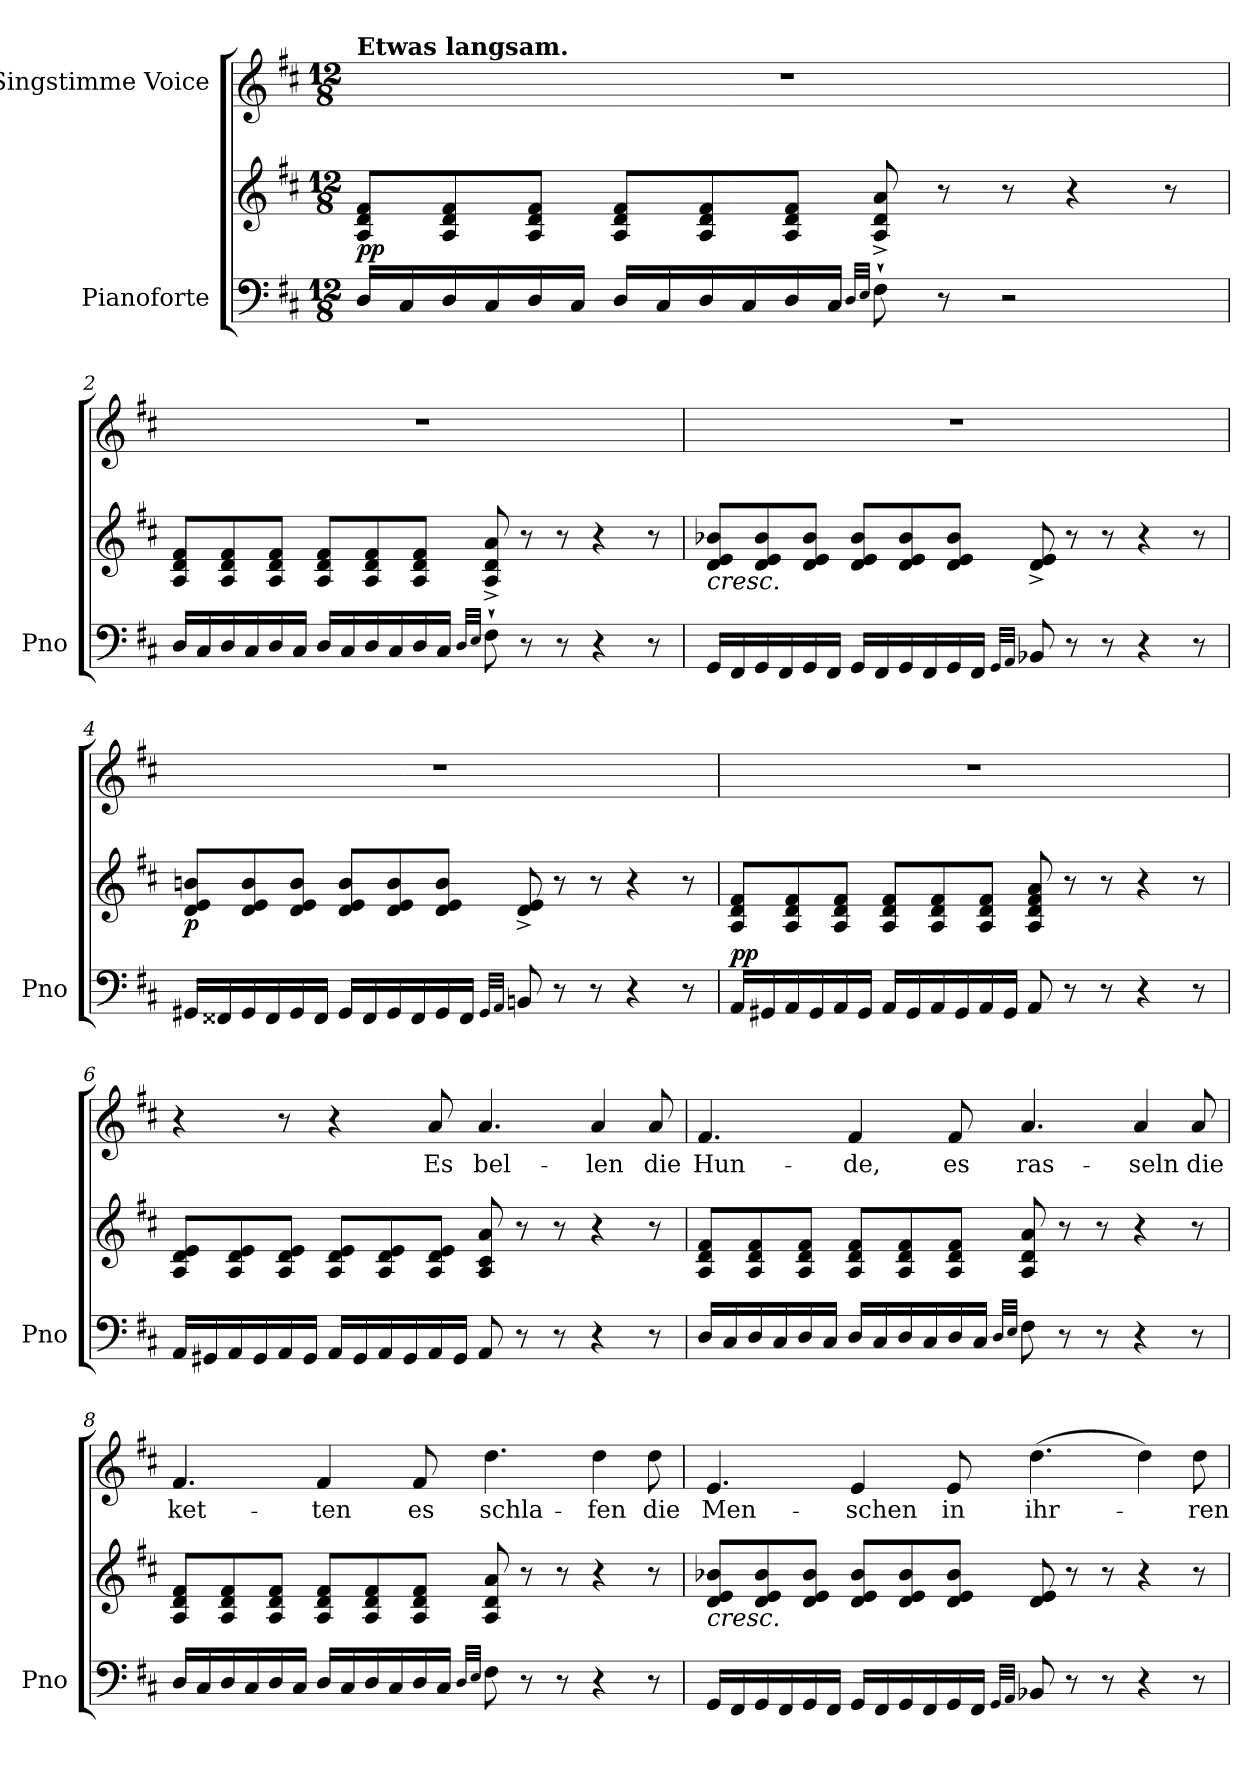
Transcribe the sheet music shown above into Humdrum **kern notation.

**kern	**kern	**dynam	**kern	**text
*part2	*part2	*part2	*part1	*part1
*staff3	*staff2	*staff2/3	*staff1	*staff1
*I"Pianoforte	*	*	*I"Singstimme Voice	*
*I'Pno	*	*	*	*
*clefF4	*clefG2	*	*clefG2	*
*k[f#c#]	*k[f#c#]	*	*k[f#c#]	*
*M12/8	*M12/8	*	*M12/8	*
=1	=1	=1	=1	=1
!	!	!	!LO:TX:a:B:t=Etwas langsam.	!
!	!	!LO:DY:b	!	!
16D/LL	8A/ 8d/ 8f#/L	pp	1.r	.
16C#/	.	.	.	.
16D/	8A/ 8d/ 8f#/	.	.	.
16C#/	.	.	.	.
16D/	8A/ 8d/ 8f#/J	.	.	.
16C#/JJ	.	.	.	.
16D/LL	8A/ 8d/ 8f#/L	.	.	.
16C#/	.	.	.	.
16D/	8A/ 8d/ 8f#/	.	.	.
16C#/	.	.	.	.
16D/	8A/ 8d/ 8f#/J	.	.	.
16C#/JJ	.	.	.	.
32qD/LLL	.	.	.	.
32qE/JJJ	.	.	.	.
8F#`\	8A/^> 8d/^> 8a/^>	.	.	.
8r	8r	.	.	.
2r	8r	.	.	.
.	4r	.	.	.
.	8r	.	.	.
=2	=2	=2	=2	=2
16D/LL	8A/ 8d/ 8f#/L	.	1.r	.
16C#/	.	.	.	.
16D/	8A/ 8d/ 8f#/	.	.	.
16C#/	.	.	.	.
16D/	8A/ 8d/ 8f#/J	.	.	.
16C#/JJ	.	.	.	.
16D/LL	8A/ 8d/ 8f#/L	.	.	.
16C#/	.	.	.	.
16D/	8A/ 8d/ 8f#/	.	.	.
16C#/	.	.	.	.
16D/	8A/ 8d/ 8f#/J	.	.	.
16C#/JJ	.	.	.	.
32qD/LLL	.	.	.	.
32qE/JJJ	.	.	.	.
8F#`\	8A/^> 8d/^> 8a/^>	.	.	.
8r	8r	.	.	.
8r	8r	.	.	.
4r	4r	.	.	.
8r	8r	.	.	.
=3	=3	=3	=3	=3
!	!LO:TX:b:i:t=cresc.	!	!	!
16GG/LL	8d/ 8e/ 8b-X/L	.	1.r	.
16FF#/	.	.	.	.
16GG/	8d/ 8e/ 8b-/	.	.	.
16FF#/	.	.	.	.
16GG/	8d/ 8e/ 8b-/J	.	.	.
16FF#/JJ	.	.	.	.
16GG/LL	8d/ 8e/ 8b-/L	.	.	.
16FF#/	.	.	.	.
16GG/	8d/ 8e/ 8b-/	.	.	.
16FF#/	.	.	.	.
16GG/	8d/ 8e/ 8b-/J	.	.	.
16FF#/JJ	.	.	.	.
32qGG/LLL	.	.	.	.
32qAA/JJJ	.	.	.	.
8BB-X/	8d/^ 8e/^	.	.	.
8r	8r	.	.	.
8r	8r	.	.	.
4r	4r	.	.	.
8r	8r	.	.	.
=4	=4	=4	=4	=4
!	!	!LO:DY:b	!	!
16GG#X/LL	8d/ 8e/ 8bn/L	p	1.r	.
16FF##X/	.	.	.	.
16GG#/	8d/ 8e/ 8b/	.	.	.
16FF##/	.	.	.	.
16GG#/	8d/ 8e/ 8b/J	.	.	.
16FF##/JJ	.	.	.	.
16GG#/LL	8d/ 8e/ 8b/L	.	.	.
16FF##/	.	.	.	.
16GG#/	8d/ 8e/ 8b/	.	.	.
16FF##/	.	.	.	.
16GG#/	8d/ 8e/ 8b/J	.	.	.
16FF##/JJ	.	.	.	.
32qGG#/LLL	.	.	.	.
32qAA/JJJ	.	.	.	.
8BBn/	8d/^ 8e/^	.	.	.
8r	8r	.	.	.
8r	8r	.	.	.
4r	4r	.	.	.
8r	8r	.	.	.
=5	=5	=5	=5	=5
!	!	!LO:DY:a=2	!	!
16AA/LL	8A/ 8d/ 8f#/L	pp	1.r	.
16GG#X/	.	.	.	.
16AA/	8A/ 8d/ 8f#/	.	.	.
16GG#/	.	.	.	.
16AA/	8A/ 8d/ 8f#/J	.	.	.
16GG#/JJ	.	.	.	.
16AA/LL	8A/ 8d/ 8f#/L	.	.	.
16GG#/	.	.	.	.
16AA/	8A/ 8d/ 8f#/	.	.	.
16GG#/	.	.	.	.
16AA/	8A/ 8d/ 8f#/J	.	.	.
16GG#/JJ	.	.	.	.
8AA/	8A/ 8d/ 8f#/ 8a/	.	.	.
8r	8r	.	.	.
8r	8r	.	.	.
4r	4r	.	.	.
8r	8r	.	.	.
=6	=6	=6	=6	=6
16AA/LL	8A/ 8d/ 8e/L	.	4r	.
16GG#X/	.	.	.	.
16AA/	8A/ 8d/ 8e/	.	.	.
16GG#/	.	.	.	.
16AA/	8A/ 8d/ 8e/J	.	8r	.
16GG#/JJ	.	.	.	.
16AA/LL	8A/ 8d/ 8e/L	.	4r	.
16GG#/	.	.	.	.
16AA/	8A/ 8d/ 8e/	.	.	.
16GG#/	.	.	.	.
16AA/	8A/ 8d/ 8e/J	.	8a/	Es
16GG#/JJ	.	.	.	.
8AA/	8A/ 8c#/ 8a/	.	4.a/	bel-
8r	8r	.	.	.
8r	8r	.	.	.
4r	4r	.	4a/	-len
8r	8r	.	8a/	die
=7	=7	=7	=7	=7
16D/LL	8A/ 8d/ 8f#/L	.	4.f#/	Hun-
16C#/	.	.	.	.
16D/	8A/ 8d/ 8f#/	.	.	.
16C#/	.	.	.	.
16D/	8A/ 8d/ 8f#/J	.	.	.
16C#/JJ	.	.	.	.
16D/LL	8A/ 8d/ 8f#/L	.	4f#/	-de,
16C#/	.	.	.	.
16D/	8A/ 8d/ 8f#/	.	.	.
16C#/	.	.	.	.
16D/	8A/ 8d/ 8f#/J	.	8f#/	es
16C#/JJ	.	.	.	.
32qD/LLL	.	.	.	.
32qE/JJJ	.	.	.	.
8F#\	8A/ 8d/ 8a/	.	4.a/	ras-
8r	8r	.	.	.
8r	8r	.	.	.
4r	4r	.	4a/	-seln
8r	8r	.	8a/	die
=8	=8	=8	=8	=8
16D/LL	8A/ 8d/ 8f#/L	.	4.f#/	ket-
16C#/	.	.	.	.
16D/	8A/ 8d/ 8f#/	.	.	.
16C#/	.	.	.	.
16D/	8A/ 8d/ 8f#/J	.	.	.
16C#/JJ	.	.	.	.
16D/LL	8A/ 8d/ 8f#/L	.	4f#/	-ten
16C#/	.	.	.	.
16D/	8A/ 8d/ 8f#/	.	.	.
16C#/	.	.	.	.
16D/	8A/ 8d/ 8f#/J	.	8f#/	es
16C#/JJ	.	.	.	.
32qD/LLL	.	.	.	.
32qE/JJJ	.	.	.	.
8F#\	8A/ 8d/ 8a/	.	4.dd\	schla-
8r	8r	.	.	.
8r	8r	.	.	.
4r	4r	.	4dd\	-fen
8r	8r	.	8dd\	die
=9	=9	=9	=9	=9
!	!LO:TX:b:i:t=cresc.	!	!	!
16GG/LL	8d/ 8e/ 8b-X/L	.	4.e/	Men-
16FF#/	.	.	.	.
16GG/	8d/ 8e/ 8b-/	.	.	.
16FF#/	.	.	.	.
16GG/	8d/ 8e/ 8b-/J	.	.	.
16FF#/JJ	.	.	.	.
16GG/LL	8d/ 8e/ 8b-/L	.	4e/	-schen
16FF#/	.	.	.	.
16GG/	8d/ 8e/ 8b-/	.	.	.
16FF#/	.	.	.	.
16GG/	8d/ 8e/ 8b-/J	.	8e/	in
16FF#/JJ	.	.	.	.
32qGG/LLL	.	.	.	.
32qAA/JJJ	.	.	.	.
8BB-X/	8d/ 8e/	.	(4.dd\	ihr-
8r	8r	.	.	.
8r	8r	.	.	.
4r	4r	.	4dd\)	.
8r	8r	.	8dd\	-ren
=	=	=	=	=
*-	*-	*-	*-	*-
